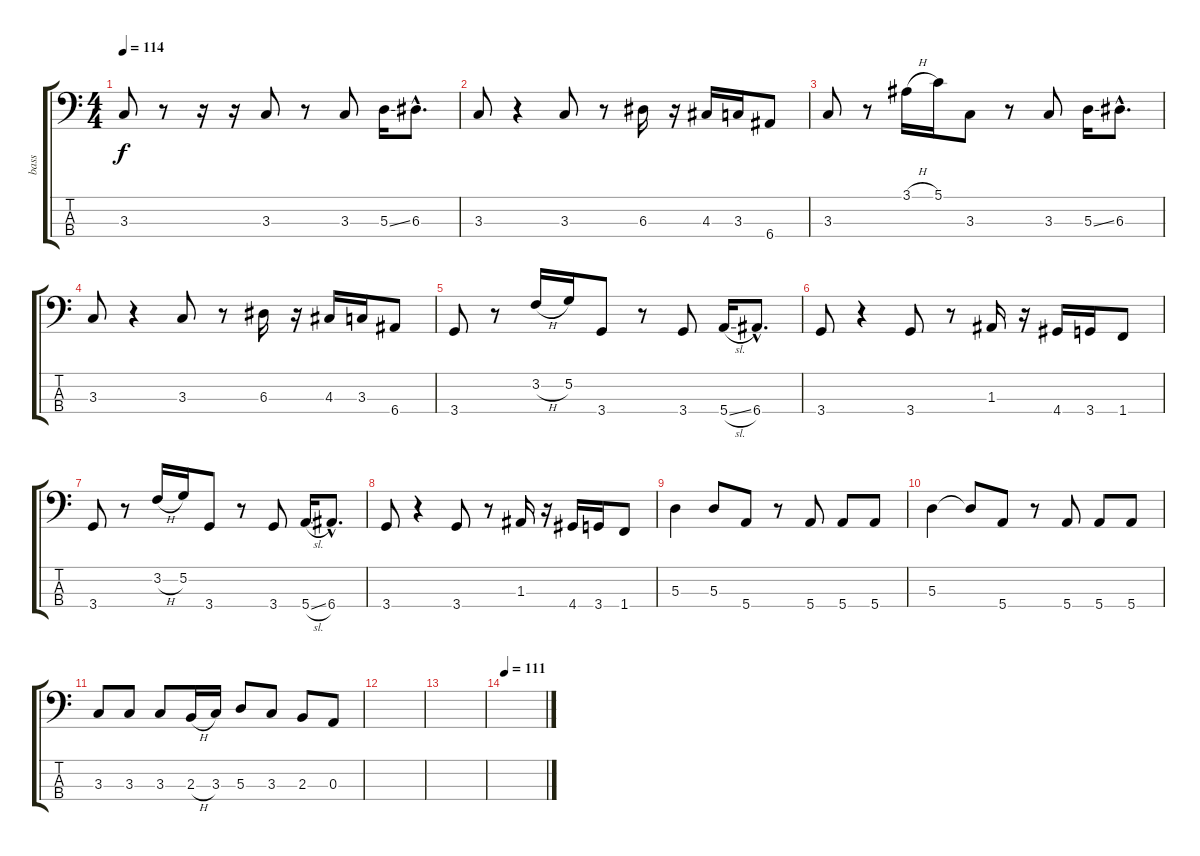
\track ("bass" "bass") {instrument electricbassfinger}
\staff {score tabs}
\tuning (G2 D2 A1 E1) {hide}
\ts (4 4)
\tempo 114
\clef f4
\ks c
3.3.8{dy f} r.8 r.16 r.16 3.3.8 r.8 3.3.8 5.3{ss}.16 6.3{hac}.8{d} |
3.3.8 r.4 3.3.8 r.8 6.3.16 r.16 4.3.16 3.3.16 6.4.8 |
3.3.8 r.8 3.1{h}.16{instrument slapbass1} 5.1.16 3.3.8{instrument electricbassfinger} r.8 3.3.8 5.3{ss}.16 6.3{hac}.8{d} |
3.3.8 r.4 3.3.8 r.8 6.3.16 r.16 4.3.16 3.3.16 6.4.8 |
3.4.8 r.8 3.2{h}.16{instrument slapbass1} 5.2.16 3.4.8{instrument electricbassfinger} r.8 3.4.8 5.4{sl}.16 6.4{hac}.8{d} |
3.4.8 r.4 3.4.8 r.8 1.3.16 r.16 4.4.16 3.4.16 1.4.8 |
3.4.8 r.8 3.2{h}.16{instrument slapbass1} 5.2.16 3.4.8{instrument electricbassfinger} r.8 3.4.8 5.4{sl}.16 6.4{hac}.8{d} |
3.4.8 r.4 3.4.8 r.8 1.3.16 r.16 4.4.16 3.4.16 1.4.8 |
5.3.4 5.3.8 5.4.8 r.8 5.4.8 5.4.8 5.4.8 |
5.3.4 5.3{t}.8 5.4.8 r.8 5.4.8 5.4.8 5.4.8 |
3.3.8 3.3.8 3.3.8 2.3{h}.16 3.3.16 5.3.8 3.3.8 2.3.8 0.3.8 |
|
|
\tempo 111
